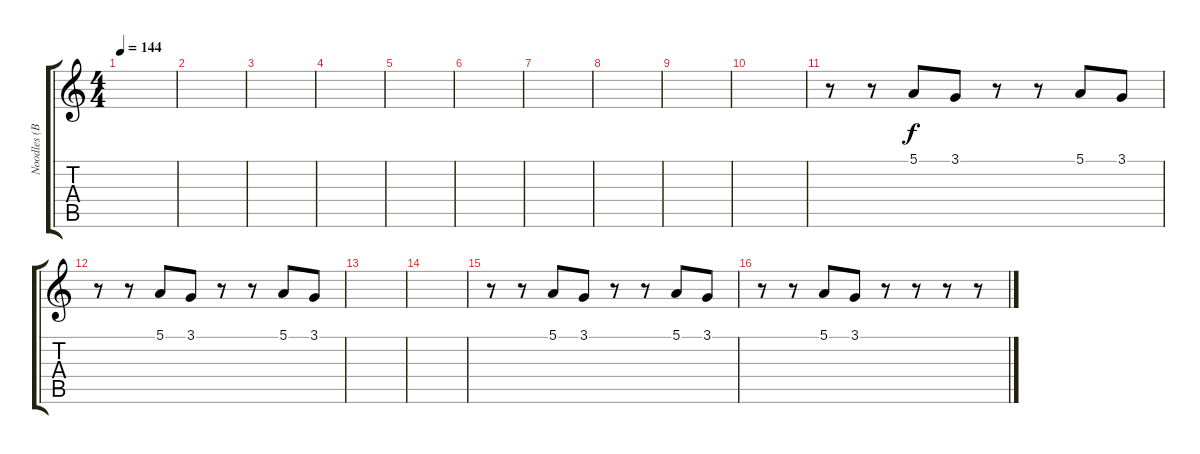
\track ("Noodles (Backvocals)" "Noodles (B") {instrument altosax}
\staff {score tabs}
\tuning (E4 B3 G3 D3 A2 E2) {hide}
\ts (4 4)
\tempo 144
\clef g2
\ks c
|
|
|
|
|
|
|
|
|
|
r.8 r.8 5.1.8 3.1.8 r.8 r.8 5.1.8 3.1.8 |
r.8 r.8 5.1.8 3.1.8 r.8 r.8 5.1.8 3.1.8 |
|
|
r.8 r.8 5.1.8 3.1.8 r.8 r.8 5.1.8 3.1.8 |
r.8 r.8 5.1.8 3.1.8 r.8 r.8 r.8 r.8
